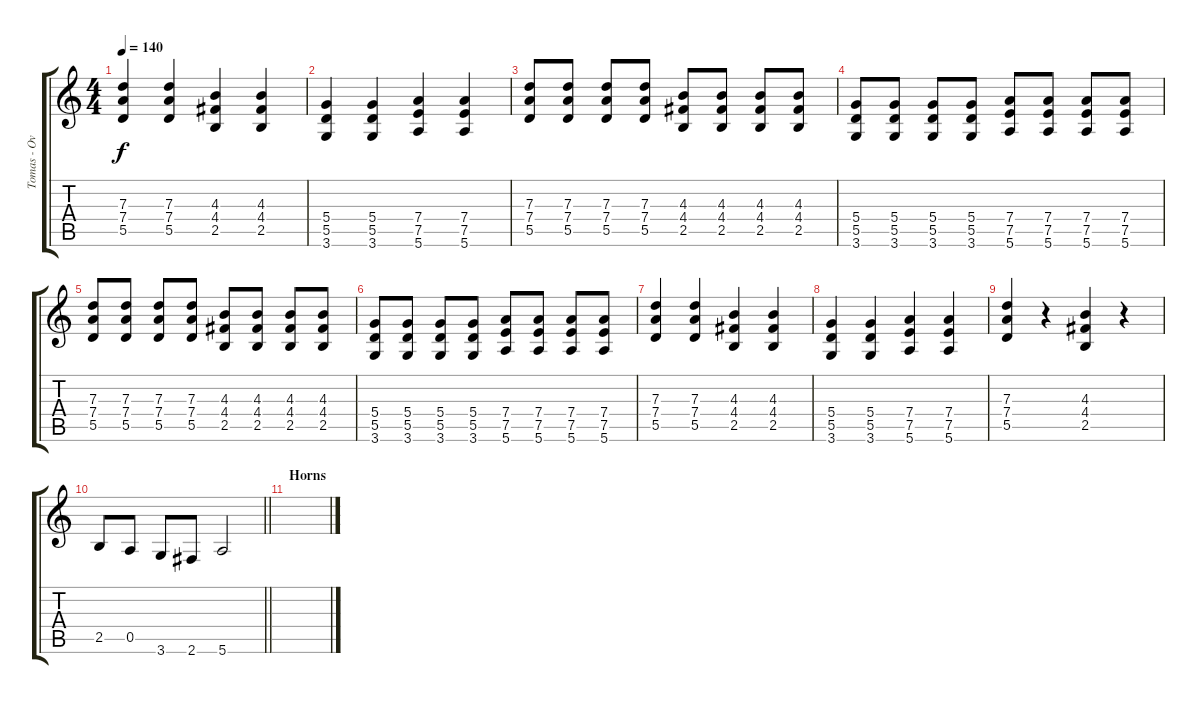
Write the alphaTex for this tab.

\track ("Tomas - Overdub Guitar" "Tomas - Ov") {instrument overdrivenguitar}
\staff {score tabs}
\tuning (E4 B3 G3 D3 A2 E2) {hide}
\ts (4 4)
\tempo 140
\clef g2
\ks c
(7.3 7.4 5.5).4{dy f volume 12} (7.3 7.4 5.5).4 (4.3 4.4 2.5).4 (4.3 4.4 2.5).4 |
(5.4 5.5 3.6).4 (5.4 5.5 3.6).4 (7.4 7.5 5.6).4 (7.4 7.5 5.6).4 |
(7.3 7.4 5.5).8{volume 12} (7.3 7.4 5.5).8 (7.3 7.4 5.5).8 (7.3 7.4 5.5).8 (4.3 4.4 2.5).8 (4.3 4.4 2.5).8 (4.3 4.4 2.5).8 (4.3 4.4 2.5).8 |
(5.4 5.5 3.6).8{volume 12} (5.4 5.5 3.6).8 (5.4 5.5 3.6).8 (5.4 5.5 3.6).8 (7.4 7.5 5.6).8 (7.4 7.5 5.6).8 (7.4 7.5 5.6).8 (7.4 7.5 5.6).8 |
(7.3 7.4 5.5).8{volume 12} (7.3 7.4 5.5).8 (7.3 7.4 5.5).8 (7.3 7.4 5.5).8 (4.3 4.4 2.5).8 (4.3 4.4 2.5).8 (4.3 4.4 2.5).8 (4.3 4.4 2.5).8 |
(5.4 5.5 3.6).8{volume 12} (5.4 5.5 3.6).8 (5.4 5.5 3.6).8 (5.4 5.5 3.6).8 (7.4 7.5 5.6).8 (7.4 7.5 5.6).8 (7.4 7.5 5.6).8 (7.4 7.5 5.6).8 |
(7.3 7.4 5.5).4{volume 12} (7.3 7.4 5.5).4 (4.3 4.4 2.5).4 (4.3 4.4 2.5).4 |
(5.4 5.5 3.6).4 (5.4 5.5 3.6).4 (7.4 7.5 5.6).4 (7.4 7.5 5.6).4 |
(7.3 7.4 5.5).4{volume 12} r.4 (4.3 4.4 2.5).4 r.4 |
\barLineRight lightlight
2.5.8 0.5.8 3.6.8 2.6.8 5.6.2 |
\section ("" "Horns")
